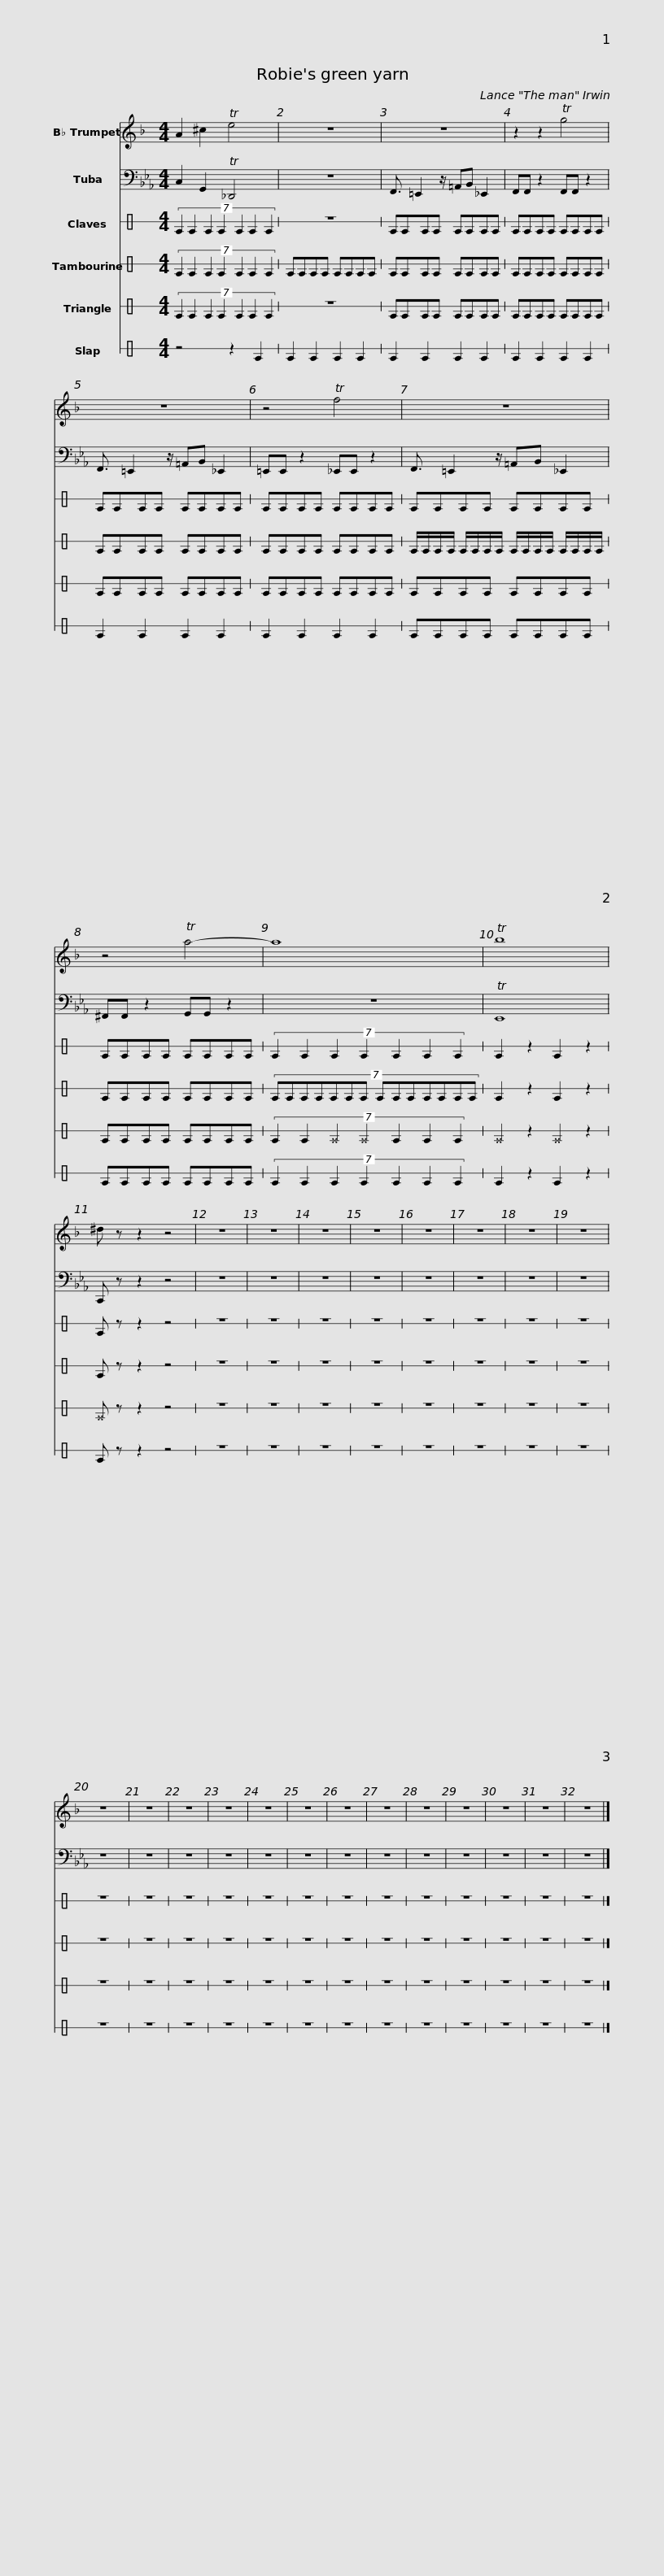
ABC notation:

X:1
%%score 1 2 3 4 5 6
L:1/8
M:4/4
I:linebreak $
K:Eb
V:1 treble transpose=-2
V:2 bass
V:3 perc stafflines=1
K:none
V:4 perc stafflines=1
K:none
V:5 perc stafflines=1
K:none
V:6 perc stafflines=1
K:none
V:1
[K:F] A2 ^c2 Te4 | z8 | z8 | z2 z2 Tg4 |$ z8 | %5
 z4 Tf4 | z8 |$ z4 Ta4- | a8 | Tb8 | %10
 ^d z z2 z4 | z8 | z8 | z8 | z8 |$ %15
 z8 | z8 | z8 | z8 | z8 | %20
 z8 | z8 | z8 | z8 | z8 | %25
 z8 | z8 | z8 | z8 | z8 | %30
 z8 | z8 |] %32
V:2
 C,2 G,,2 T_D,,4 | z8 | F,,3/2 =E,,2 z/ =A,,B,, _E,,2 | F,,F,, z2 F,,F,, z2 |$ F,,3/2 =E,,2 z/ =A,,B,, _E,,2 | %5
 =E,,E,, z2 _E,,E,, z2 | F,,3/2 =E,,2 z/ =A,,B,, _E,,2 |$ ^F,,F,, z2 G,,G,, z2 | z8 | TE,,8 | %10
 C,, z z2 z4 | z8 | z8 | z8 | z8 |$ %15
 z8 | z8 | z8 | z8 | z8 | %20
 z8 | z8 | z8 | z8 | z8 | %25
 z8 | z8 | z8 | z8 | z8 | %30
 z8 | z8 |] %32
V:3
[K:C] (7:4:7E2 E2 E2 E2 E2 E2 E2 | z8 | EEEE EEEE | EEEE EEEE |$ EEEE EEEE | %5
 EEEE EEEE | EEEE EEEE |$ EEEE EEEE | (7:4:7E2 E2 E2 E2 E2 E2 E2 | E2 z2 E2 z2 | %10
 E z z2 z4 | z8 | z8 | z8 | z8 |$ %15
 z8 | z8 | z8 | z8 | z8 | %20
 z8 | z8 | z8 | z8 | z8 | %25
 z8 | z8 | z8 | z8 | z8 | %30
 z8 | z8 |] %32
V:4
[K:C] (7:4:7E2 E2 E2 E2 E2 E2 E2 | EEEE EEEE | EEEE EEEE | EEEE EEEE |$ EEEE EEEE | %5
 EEEE EEEE | E/E/E/E/ E/E/E/E/ E/E/E/E/ E/E/E/E/ |$ EEEE EEEE | (7:4:14EEEEEEE EEEEEEE | E2 z2 E2 z2 | %10
 E z z2 z4 | z8 | z8 | z8 | z8 |$ %15
 z8 | z8 | z8 | z8 | z8 | %20
 z8 | z8 | z8 | z8 | z8 | %25
 z8 | z8 | z8 | z8 | z8 | %30
 z8 | z8 |] %32
V:5
[K:C] (7:4:7E2 E2 E2 E2 E2 E2 E2 | z8 | EEEE EEEE | EEEE EEEE |$ EEEE EEEE | %5
 EEEE EEEE | EEEE EEEE |$ EEEE EEEE | (7:4:7E2 E2 ^E2 ^E2 E2 E2 E2 | ^E2 z2 ^E2 z2 | %10
 ^E z z2 z4 | z8 | z8 | z8 | z8 |$ %15
 z8 | z8 | z8 | z8 | z8 | %20
 z8 | z8 | z8 | z8 | z8 | %25
 z8 | z8 | z8 | z8 | z8 | %30
 z8 | z8 |] %32
V:6
[K:C] z4 z2 E2 | E2 E2 E2 E2 | E2 E2 E2 E2 | E2 E2 E2 E2 |$ E2 E2 E2 E2 | %5
 E2 E2 E2 E2 | EEEE EEEE |$ EEEE EEEE | (7:4:7E2 E2 E2 E2 E2 E2 E2 | E2 z2 E2 z2 | %10
 E z z2 z4 | z8 | z8 | z8 | z8 |$ %15
 z8 | z8 | z8 | z8 | z8 | %20
 z8 | z8 | z8 | z8 | z8 | %25
 z8 | z8 | z8 | z8 | z8 | %30
 z8 | z8 |] %32
